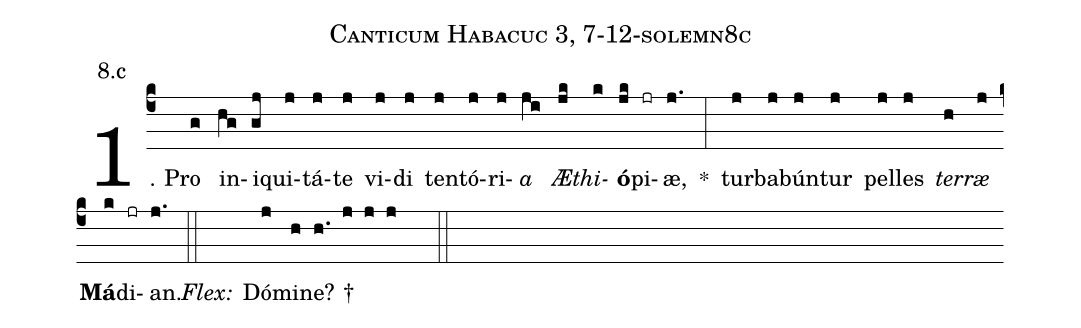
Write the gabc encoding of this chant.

name: Canticum Habacuc 3, 7-12-solemn8c;
annotation: 8.c;
%%
(c4)1. Pro(g) in(hg)i(gj)qui(j)tá(j)te(j) vi(j)di(j) ten(j)tó(j)ri(j)<i>a</i>(ji) <i>Æ</i>(jk)<i>thi</i>(k)<b>ó</b>(jk)pi(jr)æ,(j.) *(:) tur(j)ba(j)bún(j)tur(j) pel(j)les(j) <i>ter</i>(h)<i>ræ</i>(j) <b>Má</b>(k)di(jr)an.(j.) (::)
<i>Flex:</i>()  Dó(j)mi(h)ne? †(h. j j j  ::)
